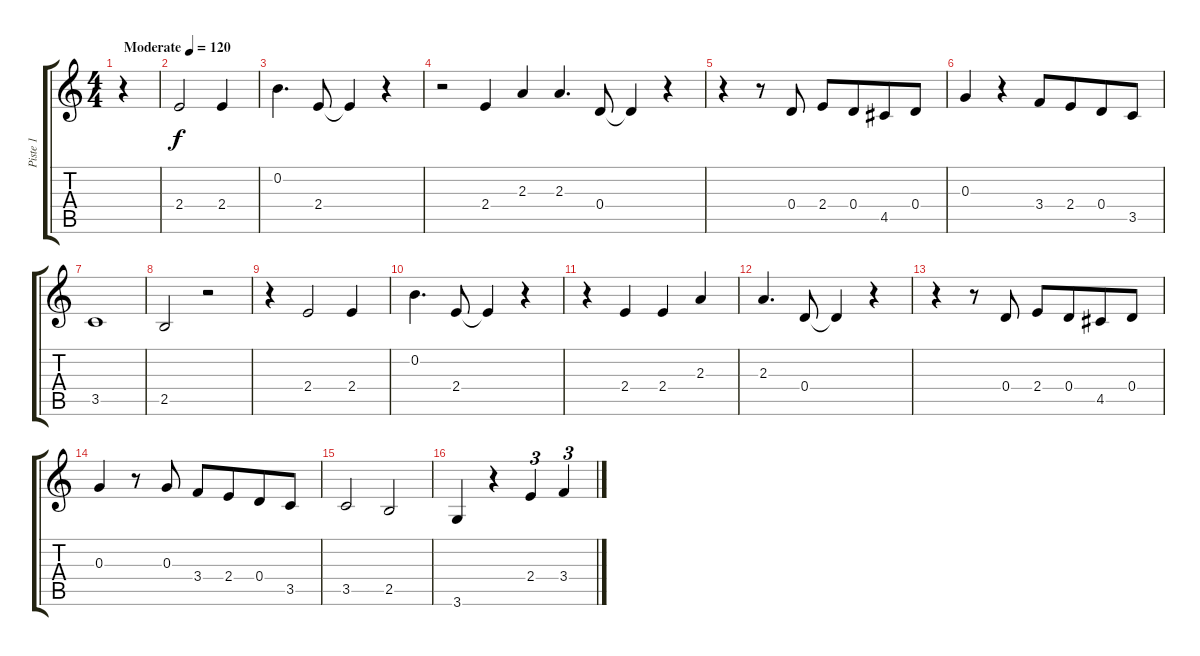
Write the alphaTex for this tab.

\track ("Piste 1" "Piste 1") {instrument acousticguitarsteel}
\staff {score tabs}
\tuning (E4 B3 G3 D3 A2 E2) {hide}
\ts (4 4)
\tempo (120 "Moderate")
\clef g2
\ks c
r.4{dy f instrument acousticguitarsteel} |
2.4.2 2.4.4 |
0.2.4{d beam Down} 2.4.8 2.4{t}.4 r.4 |
r.2 2.4.4 2.3.4 2.3.4{d} 0.4.8 0.4{t}.4 r.4 |
r.4 r.8 0.4.8 2.4.8 0.4.8{beam merge} 4.5.8 0.4.8 |
0.3.4 r.4 3.4.8 2.4.8{beam merge} 0.4.8 3.5.8 |
3.5.1 |
2.5.2 r.2 |
r.4 2.4.2 2.4.4 |
0.2.4{d beam Down} 2.4.8 2.4{t}.4 r.4 |
r.4 2.4.4 2.4.4 2.3.4 |
2.3.4{d} 0.4.8 0.4{t}.4 r.4 |
r.4 r.8 0.4.8 2.4.8 0.4.8{beam merge} 4.5.8 0.4.8 |
0.3.4 r.8 0.3.8 3.4.8 2.4.8{beam merge} 0.4.8 3.5.8 |
3.5.2 2.5.2 |
3.6.4 r.4 2.4.4{tu (3 2)} 3.4.4{tu (3 2)}
